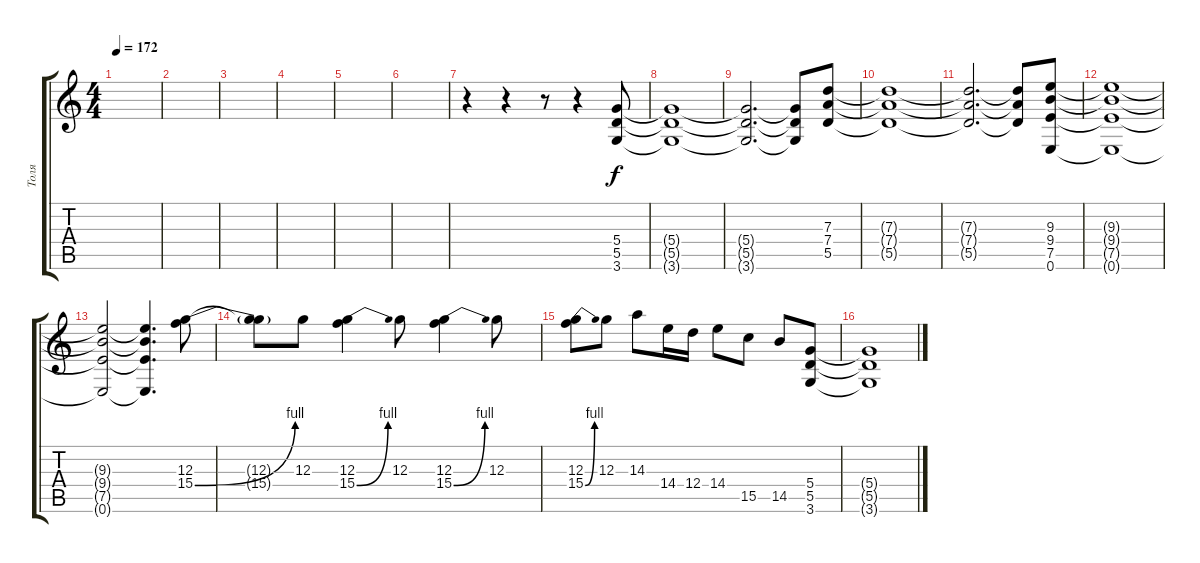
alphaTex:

\track ("Толя" "Толя") {instrument distortionguitar}
\staff {score tabs}
\tuning (E4 B3 G3 D3 A2 E2) {hide}
\ts (4 4)
\tempo 172
\clef g2
\ks c
|
|
|
|
|
|
r.4 r.4 r.8 r.4 (5.4 5.5 3.6).8 |
(5.4{t} 5.5{t} 3.6{t}).1 |
(5.4{t} 5.5{t} 3.6{t}).2{d} (5.4{t} 5.5{t} 3.6{t}).8 (7.3 7.4 5.5).8 |
(7.3{t} 7.4{t} 5.5{t}).1 |
(7.3{t} 7.4{t} 5.5{t}).2{d} (7.3{t} 7.4{t} 5.5{t}).8 (9.3 9.4 7.5 0.6).8 |
(9.3{t} 9.4{t} 7.5{t} 0.6{t}).1 |
(9.3{t} 9.4{t} 7.5{t} 0.6{t}).2 (9.3{t} 9.4{t} 7.5{t} 0.6{t}).4{d} (12.3 15.4{be (bend 0 0 60 4)}).8 |
(12.3{t} 15.4{t}).8 12.3.8 (12.3 15.4{be (bend 0 0 60 4)}).4 12.3.8 (12.3 15.4{be (bend 0 0 60 4)}).4 12.3.8 |
(12.3 15.4{be (bend 0 0 60 4)}).8 12.3.8 14.3.8 14.4.16 12.4.16 14.4.8 15.5.8 14.5.8 (5.4 5.5 3.6).8 |
(5.4{t} 5.5{t} 3.6{t}).1
